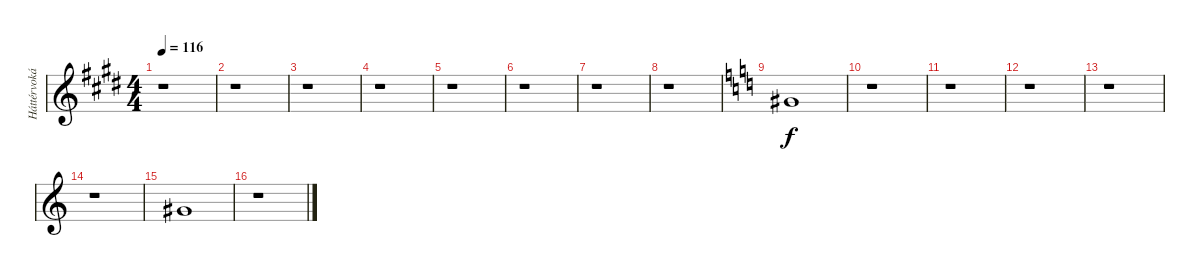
\track ("Háttérvokál" "Háttérvoká") {instrument tenorsax}
\staff {score}
\tuning (E4 B3 G3 D3 A2 E2) {hide}
\ts (4 4)
\tempo 116
\clef g2
\ks e
r.1{dy f} |
r.1 |
r.1 |
r.1 |
r.1 |
r.1 |
r.1 |
r.1 |
\ks c
4.1.1 |
r.1 |
r.1 |
r.1 |
r.1 |
r.1 |
4.1.1 |
r.1
